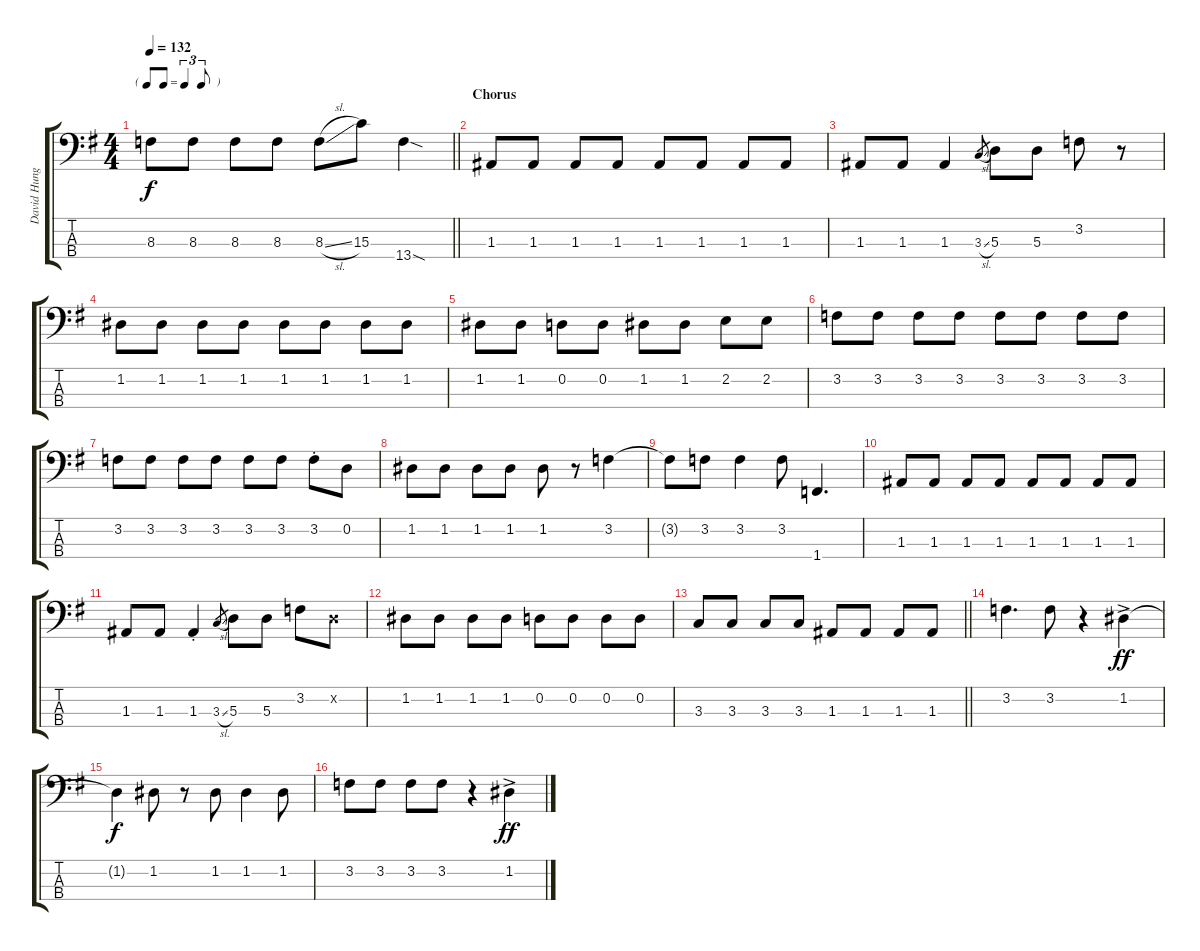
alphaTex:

\track ("David Hungate - Bass" "David Hung") {instrument electricbassfinger}
\staff {score tabs}
\tuning (G2 D2 A1 E1) {hide}
\ts (4 4)
\tf triplet8th
\tempo 132
\clef f4
\barLineRight lightlight
\ks g
8.3{t}.8{dy f} 8.3.8 8.3.8 8.3.8 8.3{sl}.8 15.3.8 13.4{sod}.4 |
\section ("" "Chorus")
1.3.8 1.3.8 1.3.8 1.3.8 1.3.8 1.3.8 1.3.8 1.3.8 |
1.3.8 1.3.8 1.3.4 3.3{sl}.8{gr} 5.3.8 5.3.8 3.2.8 r.8 |
1.2.8 1.2.8 1.2.8 1.2.8 1.2.8 1.2.8 1.2.8 1.2.8 |
1.2.8 1.2.8 0.2.8 0.2.8 1.2.8 1.2.8 2.2.8 2.2.8 |
3.2.8 3.2.8 3.2.8 3.2.8 3.2.8 3.2.8 3.2.8 3.2.8 |
3.2.8 3.2.8 3.2.8 3.2.8 3.2.8 3.2.8 3.2{st}.8 0.2.8 |
1.2.8 1.2.8 1.2.8 1.2.8 1.2.8 r.8 3.2.4 |
3.2{t}.8 3.2.8 3.2.4 3.2.8 1.4.4{d} |
1.3.8 1.3.8 1.3.8 1.3.8 1.3.8 1.3.8 1.3.8 1.3.8 |
1.3.8 1.3.8 1.3{st}.4 3.3{sl}.8{gr} 5.3.8 5.3.8 3.2.8 0.2{x}.8 |
1.2.8 1.2.8 1.2.8 1.2.8 0.2.8 0.2.8 0.2.8 0.2.8 |
\barLineRight lightlight
3.3.8 3.3.8 3.3.8 3.3.8 1.3.8 1.3.8 1.3.8 1.3.8 |
3.2.4{d} 3.2.8 r.4 1.2{ac}.4{dy ff} |
1.2{t}.4{dy f} 1.2.8 r.8 1.2.8 1.2.4 1.2.8 |
3.2.8 3.2.8 3.2.8 3.2.8 r.4 1.2{ac}.4{dy ff}
